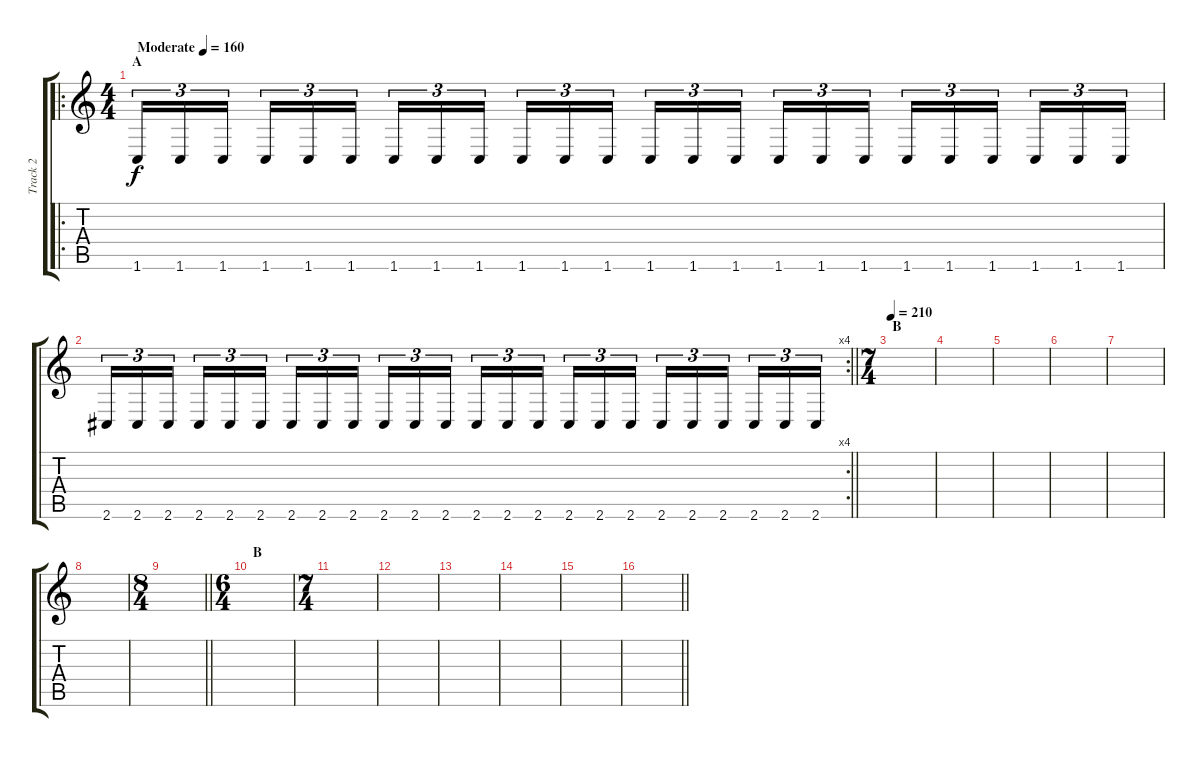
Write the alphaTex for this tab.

\track ("Track 2" "Track 2") {instrument distortionguitar}
\staff {score tabs}
\tuning (B3 Gb3 D3 A2 E2 B1) {hide}
\ro
\ts (4 4)
\section ("" "A")
\tempo (160 "Moderate")
\clef g2
\ks c
1.6.16{tu (3 2) dy f instrument distortionguitar} 1.6.16{tu (3 2)} 1.6.16{tu (3 2) beam splitsecondary} 1.6.16{tu (3 2)} 1.6.16{tu (3 2)} 1.6.16{tu (3 2)} 1.6.16{tu (3 2)} 1.6.16{tu (3 2)} 1.6.16{tu (3 2) beam splitsecondary} 1.6.16{tu (3 2)} 1.6.16{tu (3 2)} 1.6.16{tu (3 2)} 1.6.16{tu (3 2)} 1.6.16{tu (3 2)} 1.6.16{tu (3 2) beam splitsecondary} 1.6.16{tu (3 2)} 1.6.16{tu (3 2)} 1.6.16{tu (3 2)} 1.6.16{tu (3 2)} 1.6.16{tu (3 2)} 1.6.16{tu (3 2) beam splitsecondary} 1.6.16{tu (3 2)} 1.6.16{tu (3 2)} 1.6.16{tu (3 2)} |
\rc 4
\barLineRight lightlight
2.6.16{tu (3 2)} 2.6.16{tu (3 2)} 2.6.16{tu (3 2) beam splitsecondary} 2.6.16{tu (3 2)} 2.6.16{tu (3 2)} 2.6.16{tu (3 2)} 2.6.16{tu (3 2)} 2.6.16{tu (3 2)} 2.6.16{tu (3 2) beam splitsecondary} 2.6.16{tu (3 2)} 2.6.16{tu (3 2)} 2.6.16{tu (3 2)} 2.6.16{tu (3 2)} 2.6.16{tu (3 2)} 2.6.16{tu (3 2) beam splitsecondary} 2.6.16{tu (3 2)} 2.6.16{tu (3 2)} 2.6.16{tu (3 2)} 2.6.16{tu (3 2)} 2.6.16{tu (3 2)} 2.6.16{tu (3 2) beam splitsecondary} 2.6.16{tu (3 2)} 2.6.16{tu (3 2)} 2.6.16{tu (3 2)} |
\ts (7 4)
\section ("" "B")
\tempo 210
|
|
|
|
|
|
\ts (8 4)
\barLineRight lightlight
|
\ts (6 4)
\section ("" "B")
|
\ts (7 4)
|
|
|
|
|
\barLineRight lightlight
